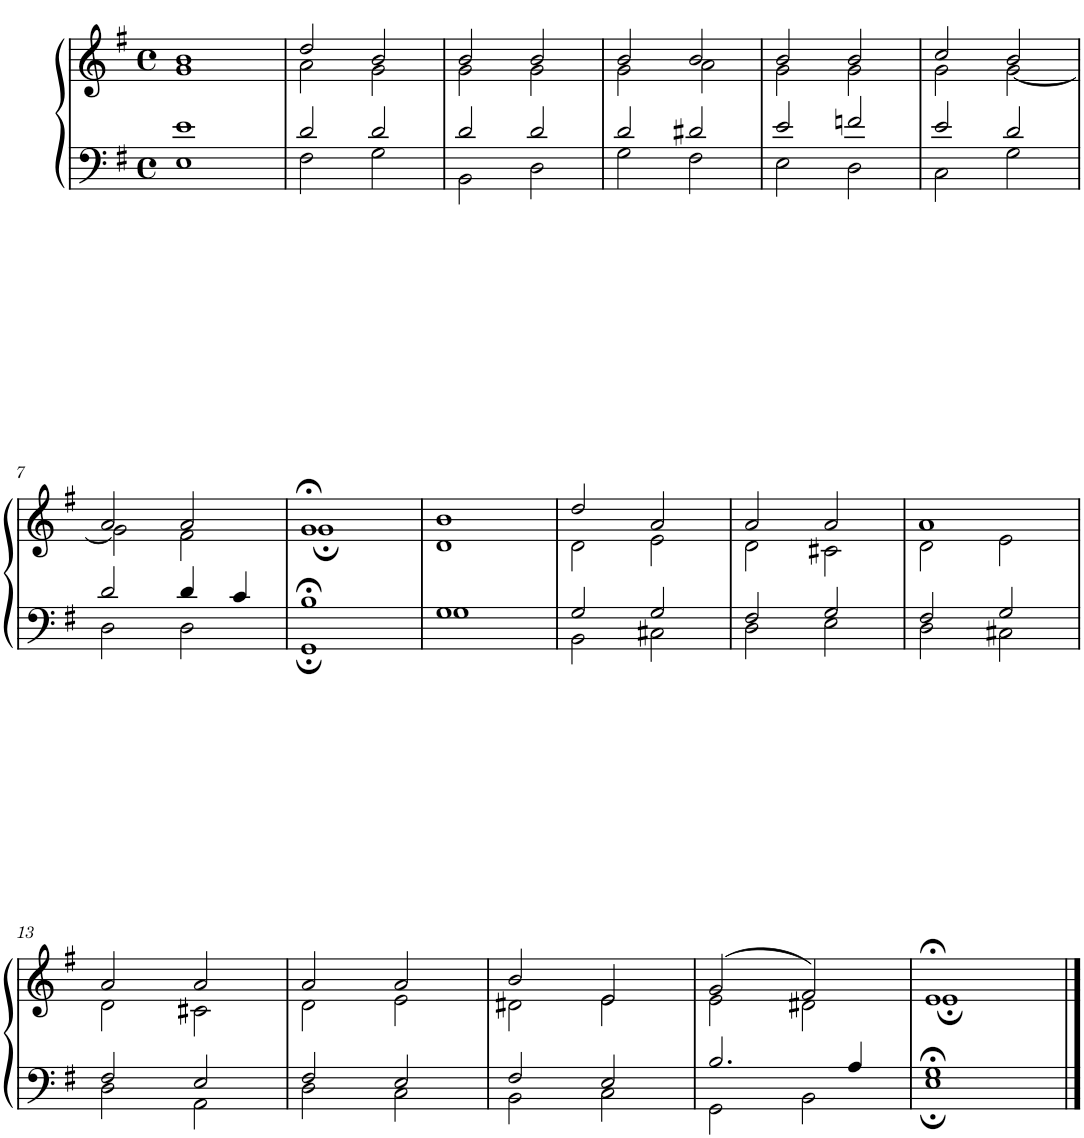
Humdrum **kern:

**kern	**kern
*part1	*part1
*staff2	*staff1
*I"Piano	*
*I'Pno.	*
*clefF4	*clefG2
*k[f#]	*k[f#]
*M4/4	*M4/4
*met(c)	*met(c)
=1	=1
*^	*^
1e	1E	1b	1g
=2	=2	=2	=2
2d/	2F#\	2dd/	2a\
2d/	2G\	2b/	2g\
=3	=3	=3	=3
2d/	2BB\	2b/	2g\
2d/	2D\	2b/	2g\
=4	=4	=4	=4
2d/	2G\	2b/	2g\
2d#X/	2F#\	2b/	2a\
=5	=5	=5	=5
2e/	2E\	2b/	2g\
2fn/	2D\	2b/	2g\
=6	=6	=6	=6
2e/	2C\	2cc/	2g\
2d/	2G\	2b/	[2g\
!!LO:LB:g=z	!!
=7	=7	=7	=7
2d/	2D\	2a/	2g\]
4d/	2D\	2a/	2f#\
4c/	.	.	.
=8	=8	=8	=8
1B;<	1GG;	1g;<	1g;
=9	=9	=9	=9
1G	1G	1b	1d
=10	=10	=10	=10
2G/	2BB\	2dd/	2d\
2G/	2C#X\	2a/	2e\
=11	=11	=11	=11
2F#/	2D\	2a/	2d\
2G/	2E\	2a/	2c#X\
=12	=12	=12	=12
2F#/	2D\	1a	2d\
2G/	2C#X\	.	2e\
!!LO:LB:g=z	!!
=13	=13	=13	=13
2F#/	2D\	2a/	2d\
2E/	2AA\	2a/	2c#X\
=14	=14	=14	=14
2F#/	2D\	2a/	2d\
2E/	2C\	2a/	2e\
=15	=15	=15	=15
2F#/	2BB\	2b/	2d#X\
2E/	2C\	2e/	2e\
=16	=16	=16	=16
2.B/	2GG\	(2g/	2e\
.	2BB\	2f#/)	2d#X\
4A/	.	.	.
=17	=17	=17	=17
1G;<	1E;	1e;<	1e;
*v	*v	*	*
*	*v	*v
==	==
*-	*-
